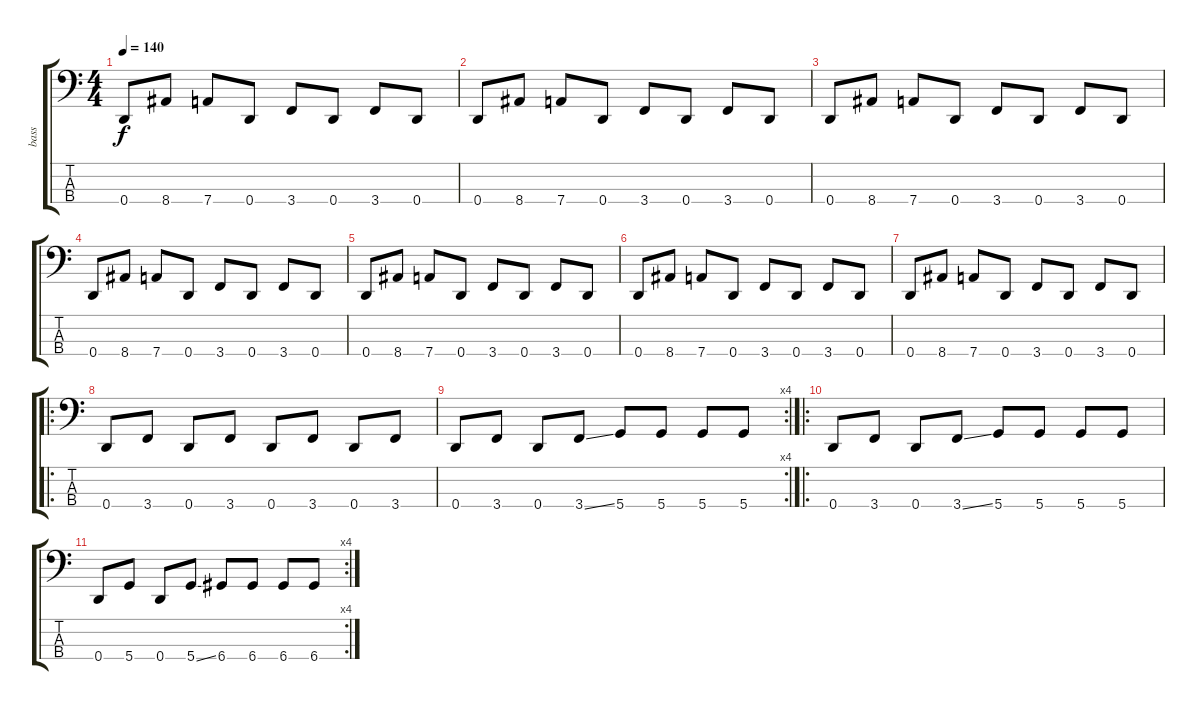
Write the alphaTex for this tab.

\track ("bass" "bass") {instrument electricbassfinger}
\staff {score tabs}
\tuning (G2 D2 A1 D1) {hide}
\ts (4 4)
\tempo 140
\clef f4
\ks c
0.4.8{dy f} 8.4.8 7.4.8 0.4.8 3.4.8 0.4.8 3.4.8 0.4.8 |
0.4.8 8.4.8 7.4.8 0.4.8 3.4.8 0.4.8 3.4.8 0.4.8 |
0.4.8 8.4.8 7.4.8 0.4.8 3.4.8 0.4.8 3.4.8 0.4.8 |
0.4.8 8.4.8 7.4.8 0.4.8 3.4.8 0.4.8 3.4.8 0.4.8 |
0.4.8 8.4.8 7.4.8 0.4.8 3.4.8 0.4.8 3.4.8 0.4.8 |
0.4.8 8.4.8 7.4.8 0.4.8 3.4.8 0.4.8 3.4.8 0.4.8 |
0.4.8 8.4.8 7.4.8 0.4.8 3.4.8 0.4.8 3.4.8 0.4.8 |
\ro
0.4.8 3.4.8 0.4.8 3.4.8 0.4.8 3.4.8 0.4.8 3.4.8 |
\rc 4
0.4.8 3.4.8 0.4.8 3.4{ss}.8 5.4.8 5.4.8 5.4.8 5.4.8 |
\ro
0.4.8 3.4.8 0.4.8 3.4{ss}.8 5.4.8 5.4.8 5.4.8 5.4.8 |
\rc 4
0.4.8 5.4.8 0.4.8 5.4{ss}.8 6.4.8 6.4.8 6.4.8 6.4.8
